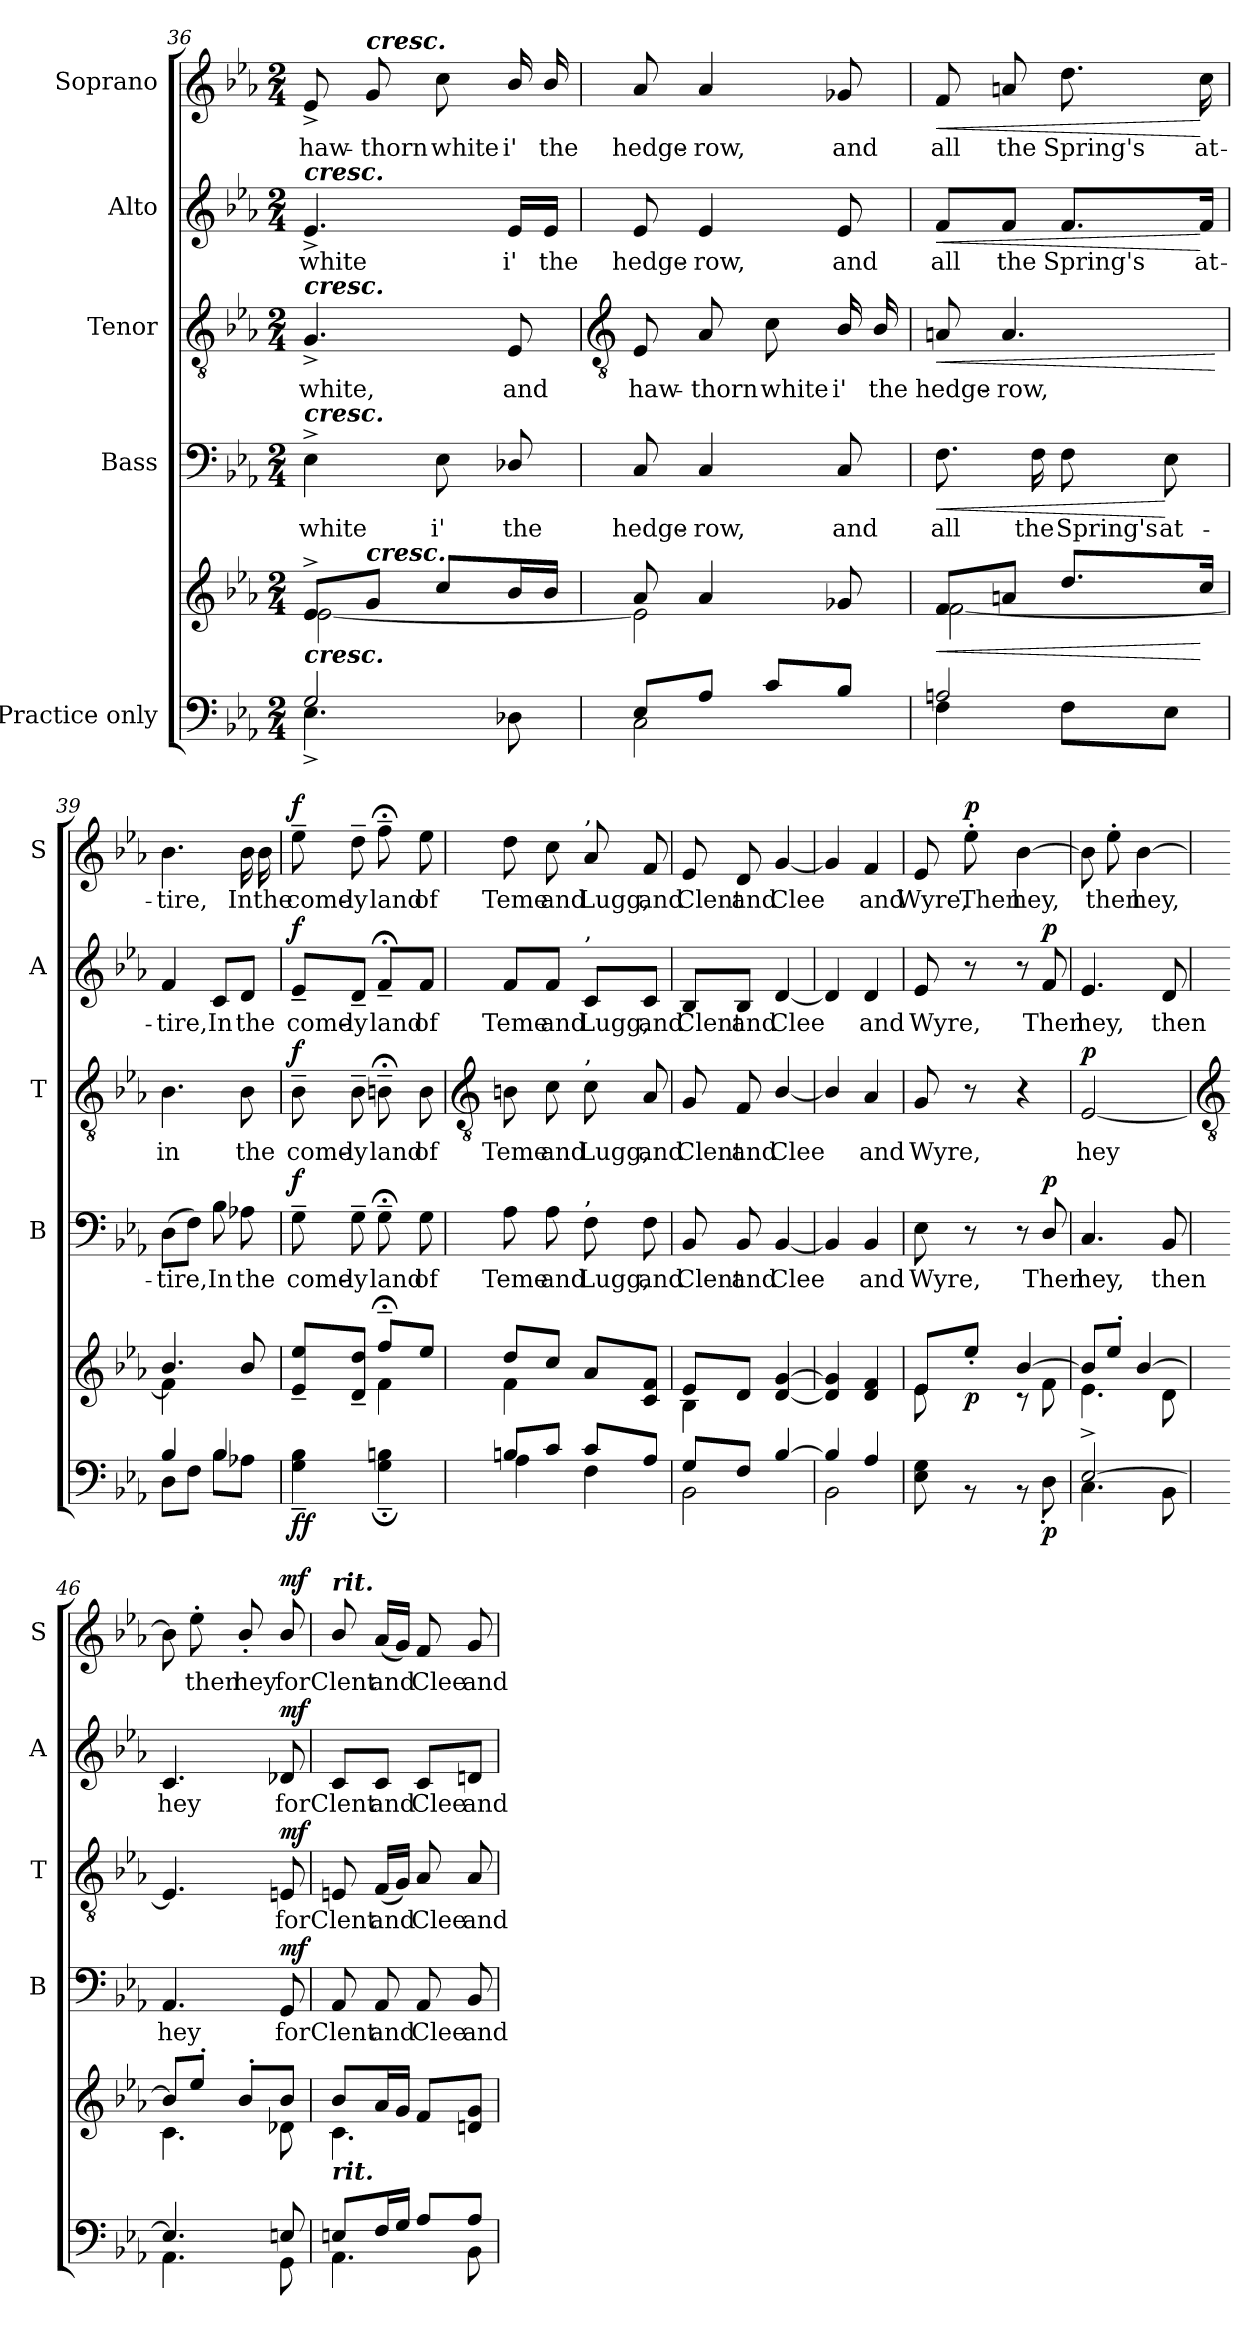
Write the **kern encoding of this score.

**kern	**kern	**dynam	**kern	**text	**dynam	**kern	**text	**dynam	**kern	**text	**dynam	**kern	**text	**dynam
*part5	*part5	*part5	*part4	*part4	*part4	*part3	*part3	*part3	*part2	*part2	*part2	*part1	*part1	*part1
*staff6	*staff5	*staff5/6	*staff4	*staff4	*staff4	*staff3	*staff3	*staff3	*staff2	*staff2	*staff2	*staff1	*staff1	*staff1
*I"Practice only	*	*	*I"Bass	*	*	*I"Tenor	*	*	*I"Alto	*	*	*I"Soprano	*	*
*	*	*	*I'B	*	*	*I'T	*	*	*I'A	*	*	*I'S	*	*
*clefF4	*clefG2	*	*clefF4	*	*	*clefGv2	*	*	*clefG2	*	*	*clefG2	*	*
*k[b-e-a-]	*k[b-e-a-]	*	*k[b-e-a-]	*	*	*k[b-e-a-]	*	*	*k[b-e-a-]	*	*	*k[b-e-a-]	*	*
*E-:	*E-:	*	*E-:	*	*	*E-:	*	*	*E-:	*	*	*E-:	*	*
*M2/4	*M2/4	*	*M2/4	*	*	*M2/4	*	*	*M2/4	*	*	*M2/4	*	*
=36	=36	=36	=36	=36	=36	=36	=36	=36	=36	=36	=36	=36	=36	=36
*^	*^	*	*	*	*	*	*	*	*	*	*	*	*	*
!	!	!	!	!	!	!	!	!	!	!	!LO:TX:a:Bi:t=cresc.	!	!	!	!	!
!	!	!	!	!	!	!	!	!LO:TX:a:Bi:t=cresc.	!	!	!	!	!	!	!	!
!	!	!	!	!	!LO:TX:a:Bi:t=cresc.	!	!	!	!	!	!	!	!	!	!	!
!LO:TX:a:Bi:t=cresc.	!	!	!	!	!	!	!	!	!	!	!	!	!	!	!	!
!	!	!	!	!	!	!LO:LY:b	!	!	!LO:LY:b	!	!	!LO:LY:b	!	!	!LO:LY:b	!
2G/	4.E-^\	8e-^/L	[2e-\	.	4E-^	white	.	4.G^	white,	.	4.e-^	white	.	8e-^	haw-	.
!	!	!	!	!	!	!	!	!	!	!	!	!	!	!LO:TX:a:Bi:t=cresc.	!	!
!	!	!LO:TX:a:Bi:t=cresc.	!	!	!	!	!	!	!	!	!	!	!	!	!	!
!	!	!	!	!	!	!	!	!	!	!	!	!	!	!	!LO:LY:b	!
.	.	8g/J	.	.	.	.	.	.	.	.	.	.	.	8g	-thorn	.
!	!	!	!	!	!	!LO:LY:b	!	!	!	!	!	!	!	!	!LO:LY:b	!
.	.	8cc/L	.	.	8E-	i'	.	.	.	.	.	.	.	8cc	white	.
!	!	!	!	!	!	!LO:LY:b	!	!	!LO:LY:b	!	!	!LO:LY:b	!	!	!LO:LY:b	!
.	8D-X\	16b-/L	.	.	8D-X/	the	.	8E-	and	.	16e-/LL	i'	.	16b-/	i'	.
!	!	!	!	!	!	!	!	!	!	!	!	!LO:LY:b	!	!	!LO:LY:b	!
.	.	16b-/JJ	.	.	.	.	.	.	.	.	16e-/JJ	the	.	16b-/	the	.
!!LO:LB:g=z
=37	=37	=37	=37	=37	=37	=37	=37	=37	=37	=37	=37	=37	=37	=37	=37	=37
*	*	*	*	*	*	*	*	*clefGv2	*	*	*	*	*	*	*	*
!	!	!	!	!	!	!LO:LY:b	!	!	!LO:LY:b	!	!	!LO:LY:b	!	!	!LO:LY:b	!
8E-/L	2C\	8a-/	2e-\]	.	8C	hedge-	.	8E-	haw-	.	8e-	hedge-	.	8a-	hedge-	.
!	!	!	!	!	!	!LO:LY:b	!	!	!LO:LY:b	!	!	!LO:LY:b	!	!	!LO:LY:b	!
8A-/J	.	4a-/	.	.	4C	-row,	.	8A-	-thorn	.	4e-	-row,	.	4a-	-row,	.
!	!	!	!	!	!	!	!	!	!LO:LY:b	!	!	!	!	!	!	!
8c/L	.	.	.	.	.	.	.	8c	white	.	.	.	.	.	.	.
!	!	!	!	!	!	!LO:LY:b	!	!	!LO:LY:b	!	!	!LO:LY:b	!	!	!LO:LY:b	!
8B-/J	.	8g-X/	.	.	8C	and	.	16B-/	i'	.	8e-	and	.	8g-X	and	.
!	!	!	!	!	!	!	!	!	!LO:LY:b	!	!	!	!	!	!	!
.	.	.	.	.	.	.	.	16B-/	the	.	.	.	.	.	.	.
=38	=38	=38	=38	=38	=38	=38	=38	=38	=38	=38	=38	=38	=38	=38	=38	=38
!	!	!	!	!LO:HP:b	!	!LO:LY:b	!LO:HP:b	!	!LO:LY:b	!LO:HP:b	!	!LO:LY:b	!LO:HP:b	!	!LO:LY:b	!LO:HP:b
2An/	4F\	8f/L	[2f\	<	8.F	all	<	8An	hedge-	<	8f/L	all	<	8f	all	<
!	!	!	!	!	!	!	!	!	!LO:LY:b	!	!	!LO:LY:b	!	!	!LO:LY:b	!
.	.	8an/J	.	.	.	.	.	4.A	-row,	.	8f/J	the	.	8an	the	.
!	!	!	!	!	!	!LO:LY:b	!	!	!	!	!	!	!	!	!	!
.	.	.	.	.	16F	the	.	.	.	.	.	.	.	.	.	.
!	!	!	!	!	!	!LO:LY:b	!	!	!	!	!	!LO:LY:b	!	!	!LO:LY:b	!
.	8F\L	8.dd/L	.	.	8F	Spring's	.	.	.	.	8.f/L	Spring's	.	8.dd	Spring's	.
!	!	!	!	!	!	!LO:LY:b	!	!	!	!	!	!	!	!	!	!
.	8E-\J	.	.	.	8E-	at-	[	.	.	.	.	.	.	.	.	.
!	!	!	!	!	!	!	!	!	!	!	!	!LO:LY:b	!	!	!LO:LY:b	!
.	.	16cc/J	.	[	.	.	.	.	.	.	16f/Jk	at-	[	16cc	at-	[
*v	*v	*	*	*	*	*	*	*	*	*	*	*	*	*	*	*
*	*v	*v	*	*	*	*	*	*	*	*	*	*	*	*	*
.	.	.	.	.	.	.	.	[	.	.	.	.	.	.
=39	=39	=39	=39	=39	=39	=39	=39	=39	=39	=39	=39	=39	=39	=39
*^	*^	*	*	*	*	*	*	*	*	*	*	*	*	*
!	!	!	!	!	!	!LO:LY:b	!	!	!LO:LY:b	!	!	!LO:LY:b	!	!	!LO:LY:b	!
4B-/	8D\L	4.b-/	4f\]	.	(>8DL	-tire,	.	4.B-	in	.	4f	-tire,	.	4.b-	-tire,	.
.	8F\J	.	.	.	8FJ)	.	.	.	.	.	.	.	.	.	.	.
!	!	!	!	!	!	!LO:LY:b	!	!	!	!	!	!LO:LY:b	!	!	!	!
4B-/	8B-\L	.	4ryy	.	8B-	In	.	.	.	.	8c/L	In	.	.	.	.
!	!	!	!	!	!	!LO:LY:b	!	!	!LO:LY:b	!	!	!LO:LY:b	!	!	!LO:LY:b	!
.	8A-X\J	8b-/	.	.	8A-X	the	.	8B-	the	.	8d/J	the	.	16b-	In	.
!	!	!	!	!	!	!	!	!	!	!	!	!	!	!	!LO:LY:b	!
.	.	.	.	.	.	.	.	.	.	.	.	.	.	16b-	the	.
=40	=40	=40	=40	=40	=40	=40	=40	=40	=40	=40	=40	=40	=40	=40	=40	=40
!	!	!	!	!LO:DY:b=2	!	!LO:LY:b	!	!	!LO:LY:b	!	!	!LO:LY:b	!	!	!LO:LY:b	!
!	!	!	!	!LO:DY:n=1:b	!	!	!LO:DY:b	!	!	!LO:DY:b	!	!	!LO:DY:b	!	!	!LO:DY:b
2ryy	4G\~ 4B-\~	8e-/~ 8ee-/~L	4ryy	f f	8G~	come-	f	8B-~	come-	f	8e-~/L	come-	f	8ee-~	come-	f
!	!	!	!	!	!	!LO:LY:b	!	!	!LO:LY:b	!	!	!LO:LY:b	!	!	!LO:LY:b	!
.	.	8d/~ 8dd/~J	.	.	8G~	-ly	.	8B-~	-ly	.	8d~/J	-ly	.	8dd~	-ly	.
!	!	!	!	!	!	!LO:LY:b	!	!	!LO:LY:b	!	!	!LO:LY:b	!	!	!LO:LY:b	!
.	4G\;<~ 4Bn\;<~	8ff;<~/L	4f\	.	8G;<~	land	.	8Bn;<~	land	.	8f;<~/L	land	.	8ff;<~	land	.
!	!	!	!	!	!	!LO:LY:b	!	!	!LO:LY:b	!	!	!LO:LY:b	!	!	!LO:LY:b	!
.	.	8ee-/J	.	.	8G	of	.	8B	of	.	8f/J	of	.	8ee-	of	.
!!LO:LB:g=z
=41	=41	=41	=41	=41	=41	=41	=41	=41	=41	=41	=41	=41	=41	=41	=41	=41
*	*	*	*	*	*	*	*	*clefGv2	*	*	*	*	*	*	*	*
!	!	!	!	!	!	!LO:LY:b	!	!	!LO:LY:b	!	!	!LO:LY:b	!	!	!LO:LY:b	!
8Bn/L	4A-\	8dd/L	4f\	.	8A-	Teme	.	8Bn	Teme	.	8f/L	Teme	.	8dd	Teme	.
!	!	!	!	!	!	!LO:LY:b	!	!	!LO:LY:b	!	!	!LO:LY:b	!	!	!LO:LY:b	!
8c/J	.	8cc/J	.	.	8A-	and	.	8c	and	.	8f/J	and	.	8cc	and	.
!	!	!	!	!	!	!	!	!	!	!	!	!	!	!LO:TX:a:t=,	!	!
!	!	!	!	!	!	!	!	!	!	!	!LO:TX:a:t=,	!	!	!	!	!
!	!	!	!	!	!	!	!	!LO:TX:a:t=,	!	!	!	!	!	!	!	!
!	!	!	!	!	!LO:TX:a:t=,	!	!	!	!	!	!	!	!	!	!	!
!	!	!	!	!	!	!LO:LY:b	!	!	!LO:LY:b	!	!	!LO:LY:b	!	!	!LO:LY:b	!
8c/L	4F\	8a-/L	4ryy	.	8F	Lugg,	.	8c	Lugg,	.	8c/L	Lugg,	.	8a-	Lugg,	.
!	!	!	!	!	!	!LO:LY:b	!	!	!LO:LY:b	!	!	!LO:LY:b	!	!	!LO:LY:b	!
8A-/J	.	8c/ 8f/J	.	.	8F	and	.	8A-	and	.	8c/J	and	.	8f	and	.
=42	=42	=42	=42	=42	=42	=42	=42	=42	=42	=42	=42	=42	=42	=42	=42	=42
!	!	!	!	!	!	!LO:LY:b	!	!	!LO:LY:b	!	!	!LO:LY:b	!	!	!LO:LY:b	!
8G/L	2BB-\	8e-/L	4B-\	.	8BB-	Clent	.	8G	Clent	.	8B-/L	Clent	.	8e-	Clent	.
!	!	!	!	!	!	!LO:LY:b	!	!	!LO:LY:b	!	!	!LO:LY:b	!	!	!LO:LY:b	!
8F/J	.	8d/J	.	.	8BB-	and	.	8F	and	.	8B-/J	and	.	8d	and	.
!	!	!	!	!	!	!LO:LY:b	!	!	!LO:LY:b	!	!	!LO:LY:b	!	!	!LO:LY:b	!
[4B-/	.	[4d/ [4g/	4ryy	.	[4BB-	Clee	.	[4B-/	Clee	.	[4d	Clee	.	[4g	Clee	.
=43	=43	=43	=43	=43	=43	=43	=43	=43	=43	=43	=43	=43	=43	=43	=43	=43
4B-/]	2BB-\	4d/] 4g/]	2ryy	.	4BB-]	.	.	4B-/]	.	.	4d]	.	.	4g]	.	.
!	!	!	!	!	!	!LO:LY:b	!	!	!LO:LY:b	!	!	!LO:LY:b	!	!	!LO:LY:b	!
4A-/	.	4d/ 4f/	.	.	4BB-	and	.	4A-	and	.	4d	and	.	4f	and	.
=44	=44	=44	=44	=44	=44	=44	=44	=44	=44	=44	=44	=44	=44	=44	=44	=44
!	!	!	!	!	!	!LO:LY:b	!	!	!LO:LY:b	!	!	!LO:LY:b	!	!	!LO:LY:b	!
2ryy	8E-\ 8G\	8e-/L	8e-\	.	8E-	Wyre,	.	8G	Wyre,	.	8e-	Wyre,	.	8e-	Wyre,	.
!	!	!	!	!LO:DY:b	!	!	!	!	!	!	!	!	!	!	!LO:LY:b	!LO:DY:b
.	8r	8ee-'/J	8ryy	p	8r	.	.	8r	.	.	8r	.	.	8ee-'	Then	p
!	!	!	!	!	!	!	!	!	!	!	!	!	!	!	!LO:LY:b	!
.	8r	[4b-/	8r	.	8r	.	.	4r	.	.	8r	.	.	[4b-	hey,	.
!	!	!	!	!LO:DY:b=2	!	!LO:LY:b	!LO:DY:b	!	!	!	!	!LO:LY:b	!LO:DY:b	!	!	!
.	8D'\	.	8f\	p	8D/	Then	p	.	.	.	8f	Then	p	.	.	.
=45	=45	=45	=45	=45	=45	=45	=45	=45	=45	=45	=45	=45	=45	=45	=45	=45
!	!	!	!	!	!	!LO:LY:b	!	!	!LO:LY:b	!LO:DY:b	!	!LO:LY:b	!	!	!	!
[2E-^/	4.C\	8b-/L]	4.e-\	.	4.C	hey,	.	[2E-	hey	p	4.e-	hey,	.	8b-]	.	.
!	!	!	!	!	!	!	!	!	!	!	!	!	!	!	!LO:LY:b	!
.	.	8ee-'/J	.	.	.	.	.	.	.	.	.	.	.	8ee-'	then	.
!	!	!	!	!	!	!	!	!	!	!	!	!	!	!	!LO:LY:b	!
.	.	[4b-/	.	.	.	.	.	.	.	.	.	.	.	[4b-	hey,	.
!	!	!	!	!	!	!LO:LY:b	!	!	!	!	!	!LO:LY:b	!	!	!	!
.	8BB-\	.	8d\	.	8BB-	then	.	.	.	.	8d	then	.	.	.	.
!!LO:LB:g=z
=46	=46	=46	=46	=46	=46	=46	=46	=46	=46	=46	=46	=46	=46	=46	=46	=46
*	*	*	*	*	*	*	*	*clefGv2	*	*	*	*	*	*	*	*
!	!	!	!	!	!	!LO:LY:b	!	!	!	!	!	!LO:LY:b	!	!	!	!
4.E-/]	4.AA-\	8b-/L]	4.c\	.	4.AA-	hey	.	4.E-]	.	.	4.c	hey	.	8b-]	.	.
!	!	!	!	!	!	!	!	!	!	!	!	!	!	!	!LO:LY:b	!
.	.	8ee-'/J	.	.	.	.	.	.	.	.	.	.	.	8ee-'	then	.
!	!	!	!	!	!	!	!	!	!	!	!	!	!	!	!LO:LY:b	!
.	.	8b-'/L	.	.	.	.	.	.	.	.	.	.	.	8b-'/	hey	.
!	!	!	!	!LO:DY:b=2	!	!LO:LY:b	!	!	!LO:LY:b	!	!	!LO:LY:b	!	!	!LO:LY:b	!
!	!	!	!	!LO:DY:n=1:b=2	!	!	!	!	!	!	!	!	!	!	!	!
!	!	!	!	!LO:DY:n=2:b	!	!	!LO:DY:b	!	!	!LO:DY:b	!	!	!LO:DY:b	!	!	!LO:DY:b
8En/	8GG\	8b-/J	8d-X\	mf mf mf	8GG	for	mf	8En	for	mf	8d-X	for	mf	8b-/	for	mf
=47	=47	=47	=47	=47	=47	=47	=47	=47	=47	=47	=47	=47	=47	=47	=47	=47
!	!	!	!	!	!	!	!	!	!	!	!	!	!	!LO:TX:a:Bi:t=rit.	!	!
!	!	!LO:TX:b:Bi:t=rit.	!	!	!	!	!	!	!	!	!	!	!	!	!	!
!	!	!	!	!	!	!LO:LY:b	!	!	!LO:LY:b	!	!	!LO:LY:b	!	!	!LO:LY:b	!
8En/L	4.AA-\	8b-/L	4.c\	.	8AA-	Clent	.	8En	Clent	.	8c/L	Clent	.	8b-/	Clent	.
!	!	!	!	!	!	!LO:LY:b	!	!	!LO:LY:b	!	!	!LO:LY:b	!	!	!LO:LY:b	!
16F/L	.	16a-/L	.	.	8AA-	and	.	(<16FLL	and	.	8c/J	and	.	(<16a-LL	and	.
16G/JJ	.	16g/JJ	.	.	.	.	.	16GJJ)	.	.	.	.	.	16gJJ)	.	.
!	!	!	!	!	!	!LO:LY:b	!	!	!LO:LY:b	!	!	!LO:LY:b	!	!	!LO:LY:b	!
8A-/L	.	8f/L	.	.	8AA-	Clee	.	8A-	Clee	.	8c/L	Clee	.	8f	Clee	.
!	!	!	!	!	!	!LO:LY:b	!	!	!LO:LY:b	!	!	!LO:LY:b	!	!	!LO:LY:b	!
8A-/J	8BB-\	8dn/ 8g/J	8ryy	.	8BB-	and	.	8A-	and	.	8dn/J	and	.	8g	and	.
*v	*v	*	*	*	*	*	*	*	*	*	*	*	*	*	*	*
*	*v	*v	*	*	*	*	*	*	*	*	*	*	*	*	*
=	=	=	=	=	=	=	=	=	=	=	=	=	=	=
*-	*-	*-	*-	*-	*-	*-	*-	*-	*-	*-	*-	*-	*-	*-
